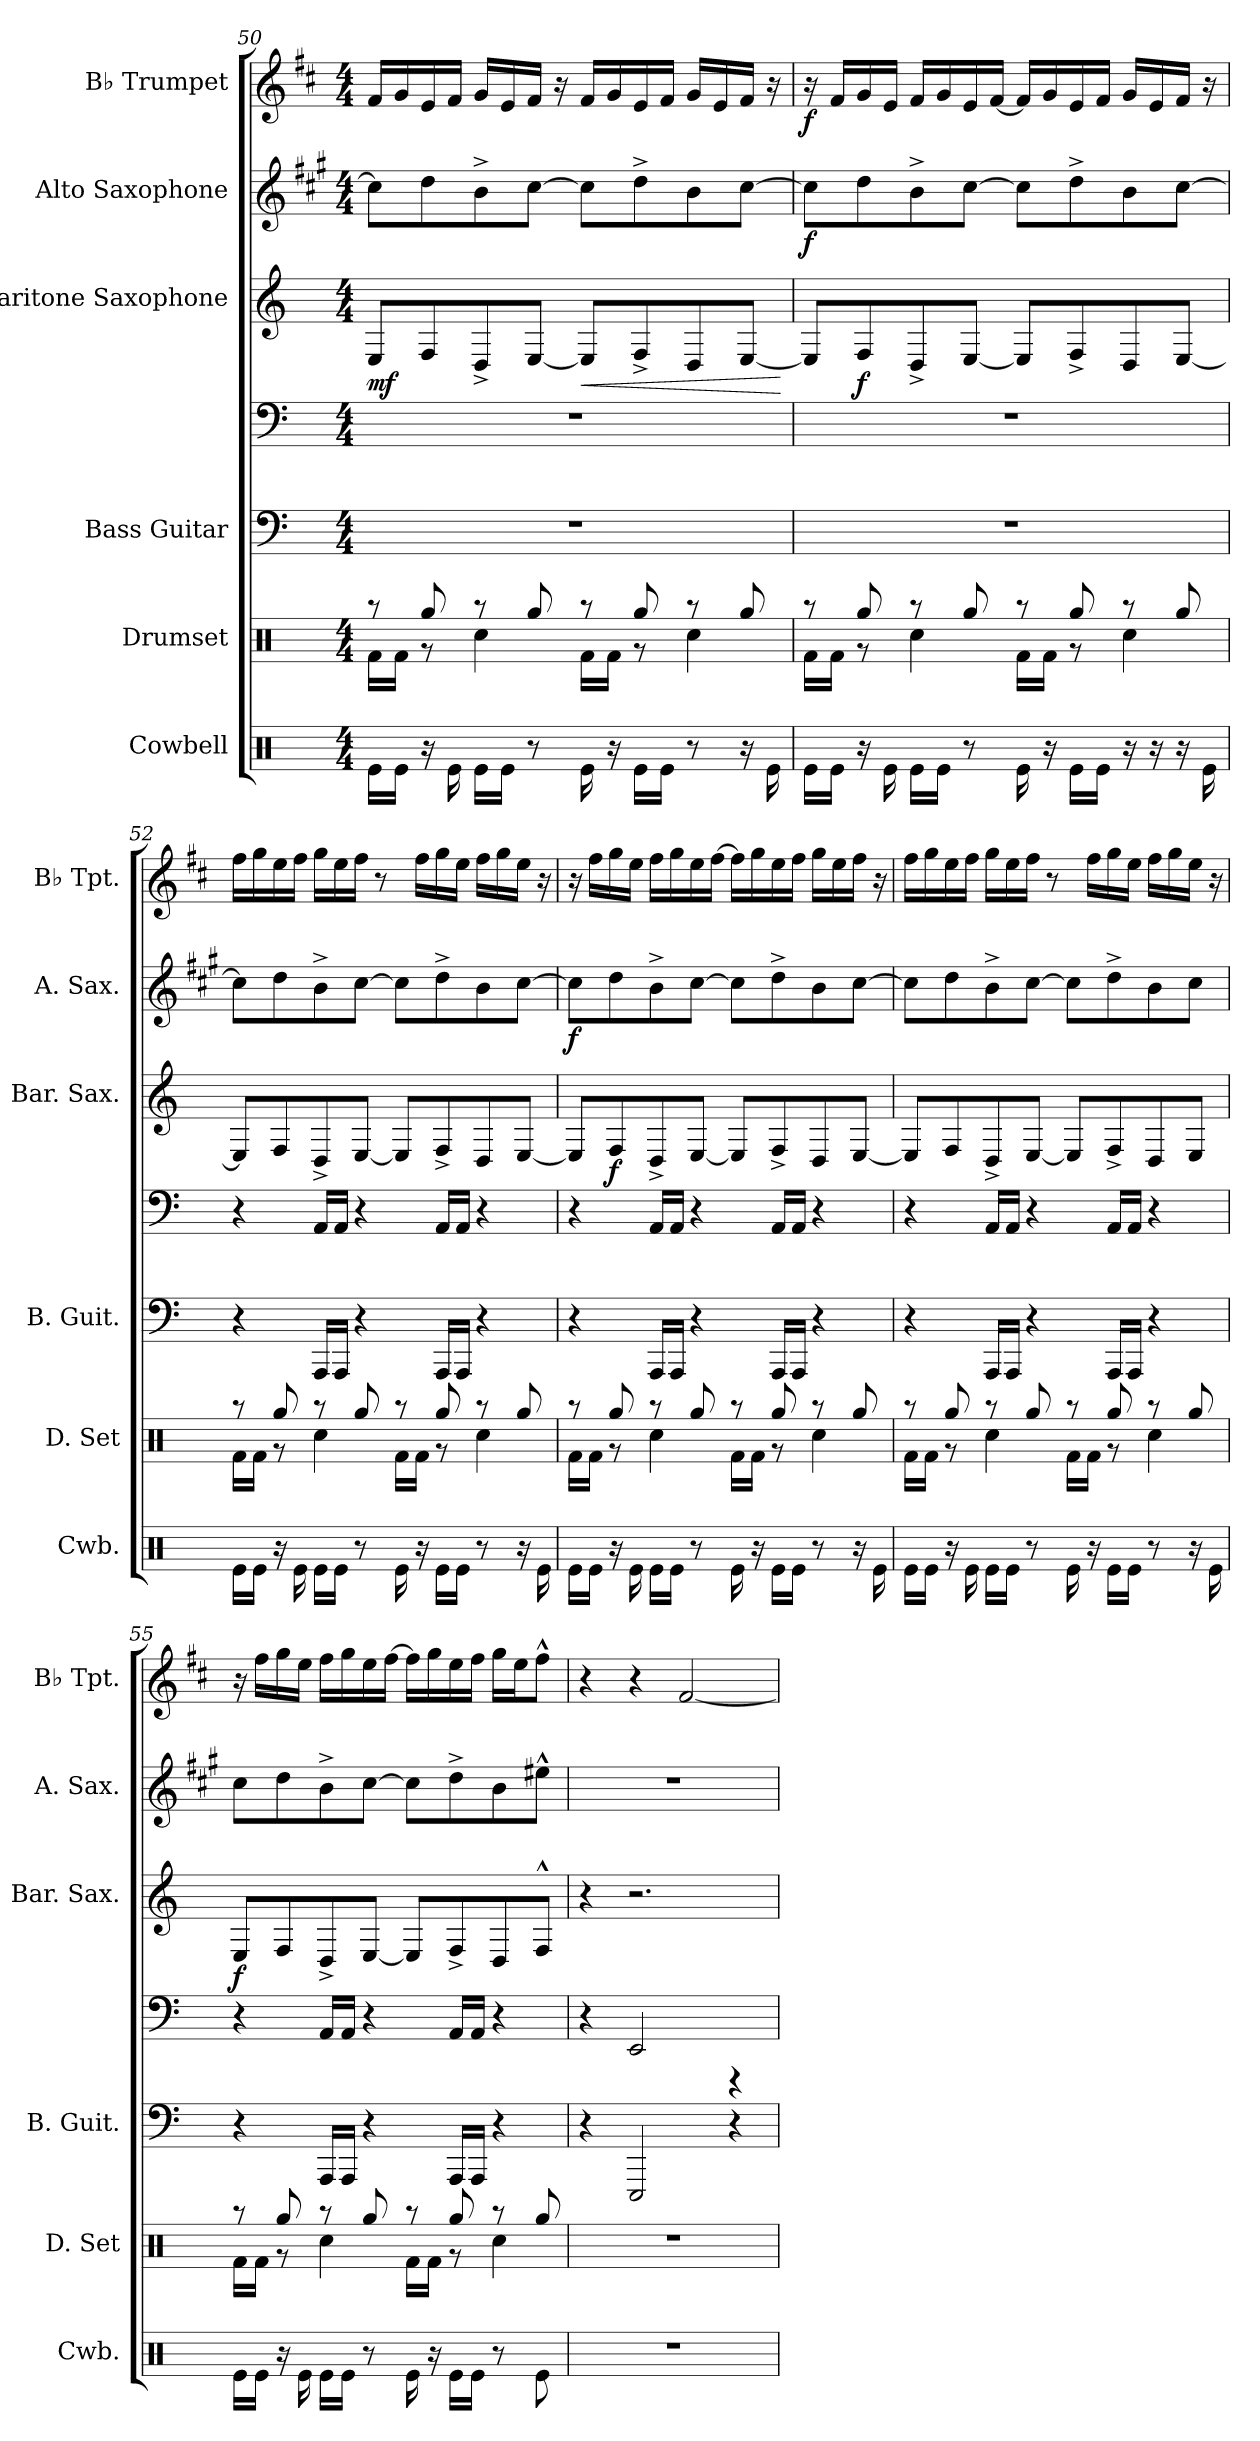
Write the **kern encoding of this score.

**kern	**kern	**kern	**kern	**kern	**dynam	**kern	**dynam	**kern	**dynam
*part6	*part5	*part4	*part4	*part3	*part3	*part2	*part2	*part1	*part1
*staff7	*staff6	*staff5	*staff4	*staff3	*staff3	*staff2	*staff2	*staff1	*staff1
*I"Cowbell	*I"Drumset	*I"Bass Guitar	*	*I"Baritone Saxophone	*	*I"Alto Saxophone	*	*I"B♭ Trumpet	*
*I'Cwb.	*I'D. Set	*I'B. Guit.	*	*I'Bar. Sax.	*	*I'A. Sax.	*	*I'B♭ Tpt.	*
*clefX	*clefX	*	*clefF4	*clefG2	*	*clefG2	*	*clefG2	*
*	*	*ITrd7c12	*ITrd7c12	*ITrd12c21	*	*ITrd5c9	*	*ITrd1c2	*
*k[]	*k[]	*k[]	*k[]	*k[]	*	*k[]	*	*k[]	*
*M4/4	*M4/4	*M4/4	*M4/4	*M4/4	*	*M4/4	*	*M4/4	*
=50	=50	=50	=50	=50	=50	=50	=50	=50	=50
*	*^	*	*	*	*	*	*	*	*
!	!	!	!	!	!	!LO:DY:b	!	!	!	!
16Re\LL	8r	16Rf\LL	1r	1r	8EE/L	mf	8e\L]	.	16e/LL	.
16Re\JJ	.	16Rf\JJ	.	.	.	.	.	.	16f/	.
16r	8Rgg/	8r	.	.	8FF/	.	8f\	.	16d/	.
16Re\	.	.	.	.	.	.	.	.	16e/JJ	.
16Re\LL	8r	4Rcc\	.	.	8DD^/	.	8d^\	.	16f/LL	.
16Re\JJ	.	.	.	.	.	.	.	.	16d/	.
8r	8Rgg/	.	.	.	[8EE/J	.	[8e\J	.	16e/JJ	.
.	.	.	.	.	.	.	.	.	16r	.
!	!	!	!	!	!	!LO:HP:b	!	!	!	!
16Re\	8r	16Rf\LL	.	.	8EE/L]	<	8e\L]	.	16e/LL	.
16r	.	16Rf\JJ	.	.	.	.	.	.	16f/	.
16Re\LL	8Rgg/	8r	.	.	8FF^/	.	8f^\	.	16d/	.
16Re\JJ	.	.	.	.	.	.	.	.	16e/JJ	.
8r	8r	4Rcc\	.	.	8DD/	.	8d\	.	16f/LL	.
.	.	.	.	.	.	.	.	.	16d/	.
16r	8Rgg/	.	.	.	[8EE/J	.	[8e\J	.	16e/JJ	.
16Re\	.	.	.	.	.	.	.	.	16r	.
*	*v	*v	*	*	*	*	*	*	*	*
.	.	.	.	.	[	.	.	.	.
!!LO:LB:g=z
=51	=51	=51	=51	=51	=51	=51	=51	=51	=51
*	*^	*	*	*	*	*	*	*	*
!	!	!	!	!	!	!	!	!LO:DY:b	!	!LO:DY:b
16Re\LL	8r	16Rf\LL	1r	1r	8EE/L]	.	8e\L]	f	16r	f
16Re\JJ	.	16Rf\JJ	.	.	.	.	.	.	16e/LL	.
!	!	!	!	!	!	!LO:DY:b	!	!	!	!
16r	8Rgg/	8r	.	.	8FF/	f	8f\	.	16f/	.
16Re\	.	.	.	.	.	.	.	.	16d/JJ	.
16Re\LL	8r	4Rcc\	.	.	8DD^/	.	8d^\	.	16e/LL	.
16Re\JJ	.	.	.	.	.	.	.	.	16f/	.
8r	8Rgg/	.	.	.	[8EE/J	.	[8e\J	.	16d/	.
.	.	.	.	.	.	.	.	.	[16e/JJ	.
16Re\	8r	16Rf\LL	.	.	8EE/L]	.	8e\L]	.	16e/LL]	.
16r	.	16Rf\JJ	.	.	.	.	.	.	16f/	.
16Re\LL	8Rgg/	8r	.	.	8FF^/	.	8f^\	.	16d/	.
16Re\JJ	.	.	.	.	.	.	.	.	16e/JJ	.
16r	8r	4Rcc\	.	.	8DD/	.	8d\	.	16f/LL	.
16r	.	.	.	.	.	.	.	.	16d/	.
16r	8Rgg/	.	.	.	[8EE/J	.	[8e\J	.	16e/JJ	.
16Re\	.	.	.	.	.	.	.	.	16r	.
=52	=52	=52	=52	=52	=52	=52	=52	=52	=52	=52
16Re\LL	8r	16Rf\LL	4r	4r	8EE/L]	.	8e\L]	.	16ee\LL	.
16Re\JJ	.	16Rf\JJ	.	.	.	.	.	.	16ff\	.
16r	8Rgg/	8r	.	.	8FF/	.	8f\	.	16dd\	.
16Re\	.	.	.	.	.	.	.	.	16ee\JJ	.
16Re\LL	8r	4Rcc\	16AAAALL	16AAA/LL	8DD^/	.	8d^\	.	16ff\LL	.
16Re\JJ	.	.	16AAAAJJ	16AAA/JJ	.	.	.	.	16dd\	.
8r	8Rgg/	.	4r	4r	[8EE/J	.	[8e\J	.	16ee\JJ	.
.	.	.	.	.	.	.	.	.	8r	.
16Re\	8r	16Rf\LL	.	.	8EE/L]	.	8e\L]	.	.	.
16r	.	16Rf\JJ	.	.	.	.	.	.	16ee\LL	.
16Re\LL	8Rgg/	8r	16AAAALL	16AAA/LL	8FF^/	.	8f^\	.	16ff\	.
16Re\JJ	.	.	16AAAAJJ	16AAA/JJ	.	.	.	.	16dd\JJ	.
8r	8r	4Rcc\	4r	4r	8DD/	.	8d\	.	16ee\LL	.
.	.	.	.	.	.	.	.	.	16ff\	.
16r	8Rgg/	.	.	.	[8EE/J	.	[8e\J	.	16dd\JJ	.
16Re\	.	.	.	.	.	.	.	.	16r	.
!!LO:PB:g=z
=53	=53	=53	=53	=53	=53	=53	=53	=53	=53	=53
!	!	!	!	!	!	!	!	!LO:DY:b	!	!
16Re\LL	8r	16Rf\LL	4r	4r	8EE/L]	.	8e\L]	f	16r	.
16Re\JJ	.	16Rf\JJ	.	.	.	.	.	.	16ee\LL	.
!	!	!	!	!	!	!LO:DY:b	!	!	!	!
16r	8Rgg/	8r	.	.	8FF/	f	8f\	.	16ff\	.
16Re\	.	.	.	.	.	.	.	.	16dd\JJ	.
16Re\LL	8r	4Rcc\	16AAAALL	16AAA/LL	8DD^/	.	8d^\	.	16ee\LL	.
16Re\JJ	.	.	16AAAAJJ	16AAA/JJ	.	.	.	.	16ff\	.
8r	8Rgg/	.	4r	4r	[8EE/J	.	[8e\J	.	16dd\	.
.	.	.	.	.	.	.	.	.	[16ee\JJ	.
16Re\	8r	16Rf\LL	.	.	8EE/L]	.	8e\L]	.	16ee\LL]	.
16r	.	16Rf\JJ	.	.	.	.	.	.	16ff\	.
16Re\LL	8Rgg/	8r	16AAAALL	16AAA/LL	8FF^/	.	8f^\	.	16dd\	.
16Re\JJ	.	.	16AAAAJJ	16AAA/JJ	.	.	.	.	16ee\JJ	.
8r	8r	4Rcc\	4r	4r	8DD/	.	8d\	.	16ff\LL	.
.	.	.	.	.	.	.	.	.	16dd\	.
16r	8Rgg/	.	.	.	[8EE/J	.	[8e\J	.	16ee\JJ	.
16Re\	.	.	.	.	.	.	.	.	16r	.
=54	=54	=54	=54	=54	=54	=54	=54	=54	=54	=54
16Re\LL	8r	16Rf\LL	4r	4r	8EE/L]	.	8e\L]	.	16ee\LL	.
16Re\JJ	.	16Rf\JJ	.	.	.	.	.	.	16ff\	.
16r	8Rgg/	8r	.	.	8FF/	.	8f\	.	16dd\	.
16Re\	.	.	.	.	.	.	.	.	16ee\JJ	.
16Re\LL	8r	4Rcc\	16AAAALL	16AAA/LL	8DD^/	.	8d^\	.	16ff\LL	.
16Re\JJ	.	.	16AAAAJJ	16AAA/JJ	.	.	.	.	16dd\	.
8r	8Rgg/	.	4r	4r	[8EE/J	.	[8e\J	.	16ee\JJ	.
.	.	.	.	.	.	.	.	.	8r	.
16Re\	8r	16Rf\LL	.	.	8EE/L]	.	8e\L]	.	.	.
16r	.	16Rf\JJ	.	.	.	.	.	.	16ee\LL	.
16Re\LL	8Rgg/	8r	16AAAALL	16AAA/LL	8FF^/	.	8f^\	.	16ff\	.
16Re\JJ	.	.	16AAAAJJ	16AAA/JJ	.	.	.	.	16dd\JJ	.
8r	8r	4Rcc\	4r	4r	8DD/	.	8d\	.	16ee\LL	.
.	.	.	.	.	.	.	.	.	16ff\	.
16r	8Rgg/	.	.	.	8EE/J	.	8e\J	.	16dd\JJ	.
16Re\	.	.	.	.	.	.	.	.	16r	.
!!LO:PB:g=z
=55	=55	=55	=55	=55	=55	=55	=55	=55	=55	=55
!	!	!	!	!	!	!LO:DY:b	!	!	!	!
16Re\LL	8r	16Rf\LL	4r	4r	8EE/L	f	8e\L	.	16r	.
16Re\JJ	.	16Rf\JJ	.	.	.	.	.	.	16ee\LL	.
16r	8Rgg/	8r	.	.	8FF/	.	8f\	.	16ff\	.
16Re\	.	.	.	.	.	.	.	.	16dd\JJ	.
16Re\LL	8r	4Rcc\	16AAAALL	16AAA/LL	8DD^/	.	8d^\	.	16ee\LL	.
16Re\JJ	.	.	16AAAAJJ	16AAA/JJ	.	.	.	.	16ff\	.
8r	8Rgg/	.	4r	4r	[8EE/J	.	[8e\J	.	16dd\	.
.	.	.	.	.	.	.	.	.	[16ee\JJ	.
16Re\	8r	16Rf\LL	.	.	8EE/L]	.	8e\L]	.	16ee\LL]	.
16r	.	16Rf\JJ	.	.	.	.	.	.	16ff\	.
16Re\LL	8Rgg/	8r	16AAAALL	16AAA/LL	8FF^/	.	8f^\	.	16dd\	.
16Re\JJ	.	.	16AAAAJJ	16AAA/JJ	.	.	.	.	16ee\JJ	.
8r	8r	4Rcc\	4r	4r	8DD/	.	8d\	.	16ff\LL	.
.	.	.	.	.	.	.	.	.	16dd\J	.
8Re\	8Rgg/	.	.	.	8FF^^/J	.	8g#X^^\J	.	8ee^^\J	.
*	*v	*v	*	*	*	*	*	*	*	*
=56	=56	=56	=56	=56	=56	=56	=56	=56	=56
1r	1r	4r	4r	4r	.	1r	.	4r	.
.	.	2EEEE	2EEE/	2.r	.	.	.	4r	.
.	.	.	.	.	.	.	.	[2e/	.
.	.	4r	4rFFF	.	.	.	.	.	.
=	=	=	=	=	=	=	=	=	=
*-	*-	*-	*-	*-	*-	*-	*-	*-	*-
